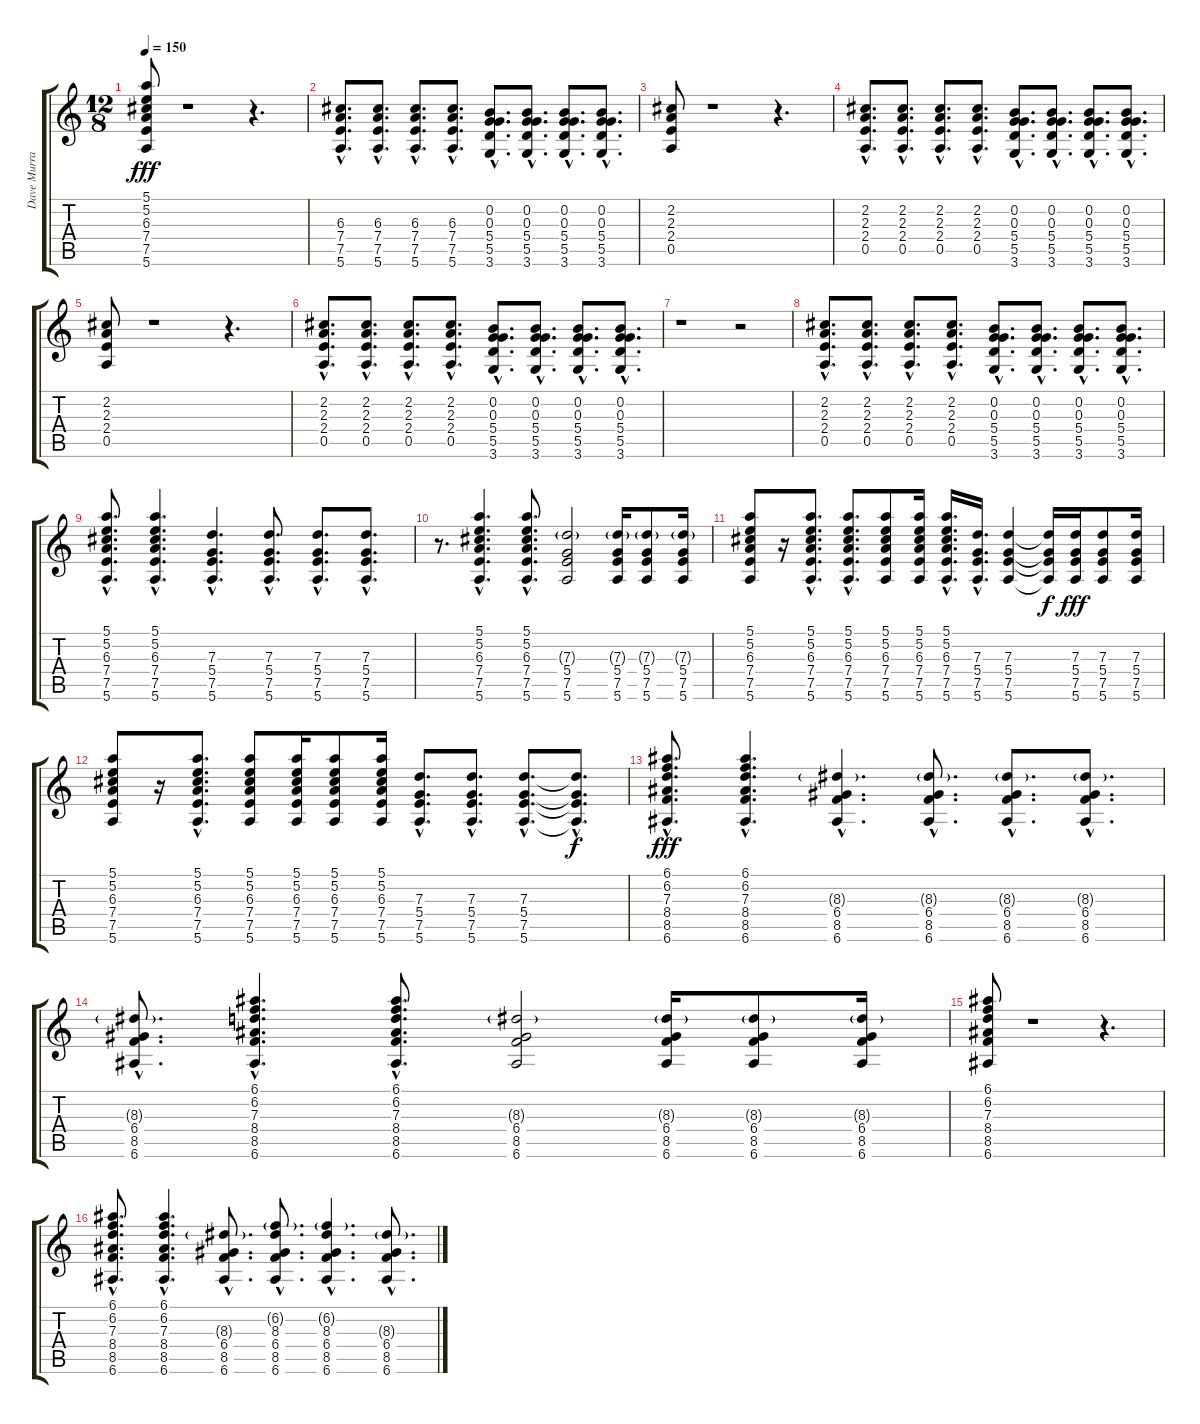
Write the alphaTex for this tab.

\track ("Dave Murray  ( guitar )" "Dave Murra") {instrument overdrivenguitar}
\staff {score tabs}
\tuning (E4 B3 G3 D3 A2 E2) {hide}
\ts (12 8)
\tempo 150
\clef g2
\ks c
(5.1 5.2 6.3 7.4 7.5 5.6).8{dy fff} r.1 r.4{d} |
(6.3{hac} 7.4{hac} 7.5{hac} 5.6{hac}).8{d} (6.3{hac} 7.4{hac} 7.5{hac} 5.6{hac}).8{d} (6.3{hac} 7.4{hac} 7.5{hac} 5.6{hac}).8{d} (6.3{hac} 7.4{hac} 7.5{hac} 5.6{hac}).8{d} (0.2{hac} 0.3{hac} 5.4{hac} 5.5{hac} 3.6{hac}).8{d} (0.2{hac} 0.3{hac} 5.4{hac} 5.5{hac} 3.6{hac}).8{d} (0.2{hac} 0.3{hac} 5.4{hac} 5.5{hac} 3.6{hac}).8{d} (0.2{hac} 0.3{hac} 5.4{hac} 5.5{hac} 3.6{hac}).8{d} |
(2.2 2.3 2.4 0.5).8 r.1 r.4{d} |
(2.2{hac} 2.3{hac} 2.4{hac} 0.5{hac}).8{d} (2.2{hac} 2.3{hac} 2.4{hac} 0.5{hac}).8{d} (2.2{hac} 2.3{hac} 2.4{hac} 0.5{hac}).8{d} (2.2{hac} 2.3{hac} 2.4{hac} 0.5{hac}).8{d} (0.2{hac} 0.3{hac} 5.4{hac} 5.5{hac} 3.6{hac}).8{d} (0.2{hac} 0.3{hac} 5.4{hac} 5.5{hac} 3.6{hac}).8{d} (0.2{hac} 0.3{hac} 5.4{hac} 5.5{hac} 3.6{hac}).8{d} (0.2{hac} 0.3{hac} 5.4{hac} 5.5{hac} 3.6{hac}).8{d} |
(2.2 2.3 2.4 0.5).8 r.1 r.4{d} |
(2.2{hac} 2.3{hac} 2.4{hac} 0.5{hac}).8{d} (2.2{hac} 2.3{hac} 2.4{hac} 0.5{hac}).8{d} (2.2{hac} 2.3{hac} 2.4{hac} 0.5{hac}).8{d} (2.2{hac} 2.3{hac} 2.4{hac} 0.5{hac}).8{d} (0.2{hac} 0.3{hac} 5.4{hac} 5.5{hac} 3.6{hac}).8{d} (0.2{hac} 0.3{hac} 5.4{hac} 5.5{hac} 3.6{hac}).8{d} (0.2{hac} 0.3{hac} 5.4{hac} 5.5{hac} 3.6{hac}).8{d} (0.2{hac} 0.3{hac} 5.4{hac} 5.5{hac} 3.6{hac}).8{d} |
r.1 r.2 |
(2.2{hac} 2.3{hac} 2.4{hac} 0.5{hac}).8{d} (2.2{hac} 2.3{hac} 2.4{hac} 0.5{hac}).8{d} (2.2{hac} 2.3{hac} 2.4{hac} 0.5{hac}).8{d} (2.2{hac} 2.3{hac} 2.4{hac} 0.5{hac}).8{d} (0.2{hac} 0.3{hac} 5.4{hac} 5.5{hac} 3.6{hac}).8{d} (0.2{hac} 0.3{hac} 5.4{hac} 5.5{hac} 3.6{hac}).8{d} (0.2{hac} 0.3{hac} 5.4{hac} 5.5{hac} 3.6{hac}).8{d} (0.2{hac} 0.3{hac} 5.4{hac} 5.5{hac} 3.6{hac}).8{d} |
(5.1{hac} 5.2{hac} 6.3{hac} 7.4{hac} 7.5{hac} 5.6{hac}).8{d} (5.1{hac} 5.2{hac} 6.3{hac} 7.4{hac} 7.5{hac} 5.6{hac}).4{d} (7.3{hac} 5.4{hac} 7.5{hac} 5.6{hac}).4{d} (7.3{hac} 5.4{hac} 7.5{hac} 5.6{hac}).8{d} (7.3{hac} 5.4{hac} 7.5{hac} 5.6{hac}).8{d} (7.3{hac} 5.4{hac} 7.5{hac} 5.6{hac}).8{d} |
r.8{d} (5.1{hac} 5.2{hac} 6.3{hac} 7.4{hac} 7.5{hac} 5.6{hac}).4{d} (5.1{hac} 5.2{hac} 6.3{hac} 7.4{hac} 7.5{hac} 5.6{hac}).8{d} (7.3{g} 5.4 7.5 5.6).2 (7.3{g} 5.4 7.5 5.6).16 (7.3{g} 5.4 7.5 5.6).8 (7.3{g} 5.4 7.5 5.6).16 |
(5.1 5.2 6.3 7.4 7.5 5.6).8 r.16 (5.1{hac} 5.2{hac} 6.3{hac} 7.4{hac} 7.5{hac} 5.6{hac}).8{d} (5.1{hac} 5.2{hac} 6.3{hac} 7.4{hac} 7.5{hac} 5.6{hac}).8{d} (5.1 5.2 6.3 7.4 7.5 5.6).8 (5.1 5.2 6.3 7.4 7.5 5.6).16 (5.1{hac} 5.2{hac} 6.3{hac} 7.4{hac} 7.5{hac} 5.6{hac}).16{d} (7.3{hac} 5.4{hac} 7.5{hac} 5.6{hac}).16{d} (7.3 5.4 7.5 5.6).4 (7.3{t} 5.4{t} 7.5{t} 5.6{t}).16{dy f} (7.3 5.4 7.5 5.6).16{dy fff} (7.3 5.4 7.5 5.6).8 (7.3 5.4 7.5 5.6).16 |
(5.1 5.2 6.3 7.4 7.5 5.6).8 r.16 (5.1{hac} 5.2{hac} 6.3{hac} 7.4{hac} 7.5{hac} 5.6{hac}).8{d} (5.1 5.2 6.3 7.4 7.5 5.6).8 (5.1 5.2 6.3 7.4 7.5 5.6).16 (5.1 5.2 6.3 7.4 7.5 5.6).8 (5.1 5.2 6.3 7.4 7.5 5.6).16 (7.3{hac} 5.4{hac} 7.5{hac} 5.6{hac}).8{d} (7.3{hac} 5.4{hac} 7.5{hac} 5.6{hac}).8{d} (7.3{hac} 5.4{hac} 7.5{hac} 5.6{hac}).8{d} (7.3{hac t} 5.4{hac t} 7.5{hac t} 5.6{hac t}).8{d dy f} |
(6.1{hac} 6.2{hac} 7.3{hac} 8.4{hac} 8.5{hac} 6.6{hac}).8{d dy fff} (6.1{hac} 6.2{hac} 7.3{hac} 8.4{hac} 8.5{hac} 6.6{hac}).4{d} (8.3{g hac} 6.4{hac} 8.5{hac} 6.6{hac}).4{d} (8.3{g hac} 6.4{hac} 8.5{hac} 6.6{hac}).8{d} (8.3{g hac} 6.4{hac} 8.5{hac} 6.6{hac}).8{d} (8.3{g hac} 6.4{hac} 8.5{hac} 6.6{hac}).8{d} |
(8.3{g hac} 6.4{hac} 8.5{hac} 6.6{hac}).8{d} (6.1{hac} 6.2{hac} 7.3{hac} 8.4{hac} 8.5{hac} 6.6{hac}).4{d} (6.1{hac} 6.2{hac} 7.3{hac} 8.4{hac} 8.5{hac} 6.6{hac}).8{d} (8.3{g} 6.4 8.5 6.6).2 (8.3{g} 6.4 8.5 6.6).16 (8.3{g} 6.4 8.5 6.6).8 (8.3{g} 6.4 8.5 6.6).16 |
(6.1 6.2 7.3 8.4 8.5 6.6).8 r.1 r.4{d} |
(6.1{hac} 6.2{hac} 7.3{hac} 8.4{hac} 8.5{hac} 6.6{hac}).8{d} (6.1{hac} 6.2{hac} 7.3{hac} 8.4{hac} 8.5{hac} 6.6{hac}).4{d} (8.3{g hac} 6.4{hac} 8.5{hac} 6.6{hac}).8{d} (6.2{g hac} 8.3{hac} 6.4{hac} 8.5{hac} 6.6{hac}).8{d} (6.2{g hac} 8.3{hac} 6.4{hac} 8.5{hac} 6.6{hac}).4{d} (8.3{g hac} 6.4{hac} 8.5{hac} 6.6{hac}).8{d}
